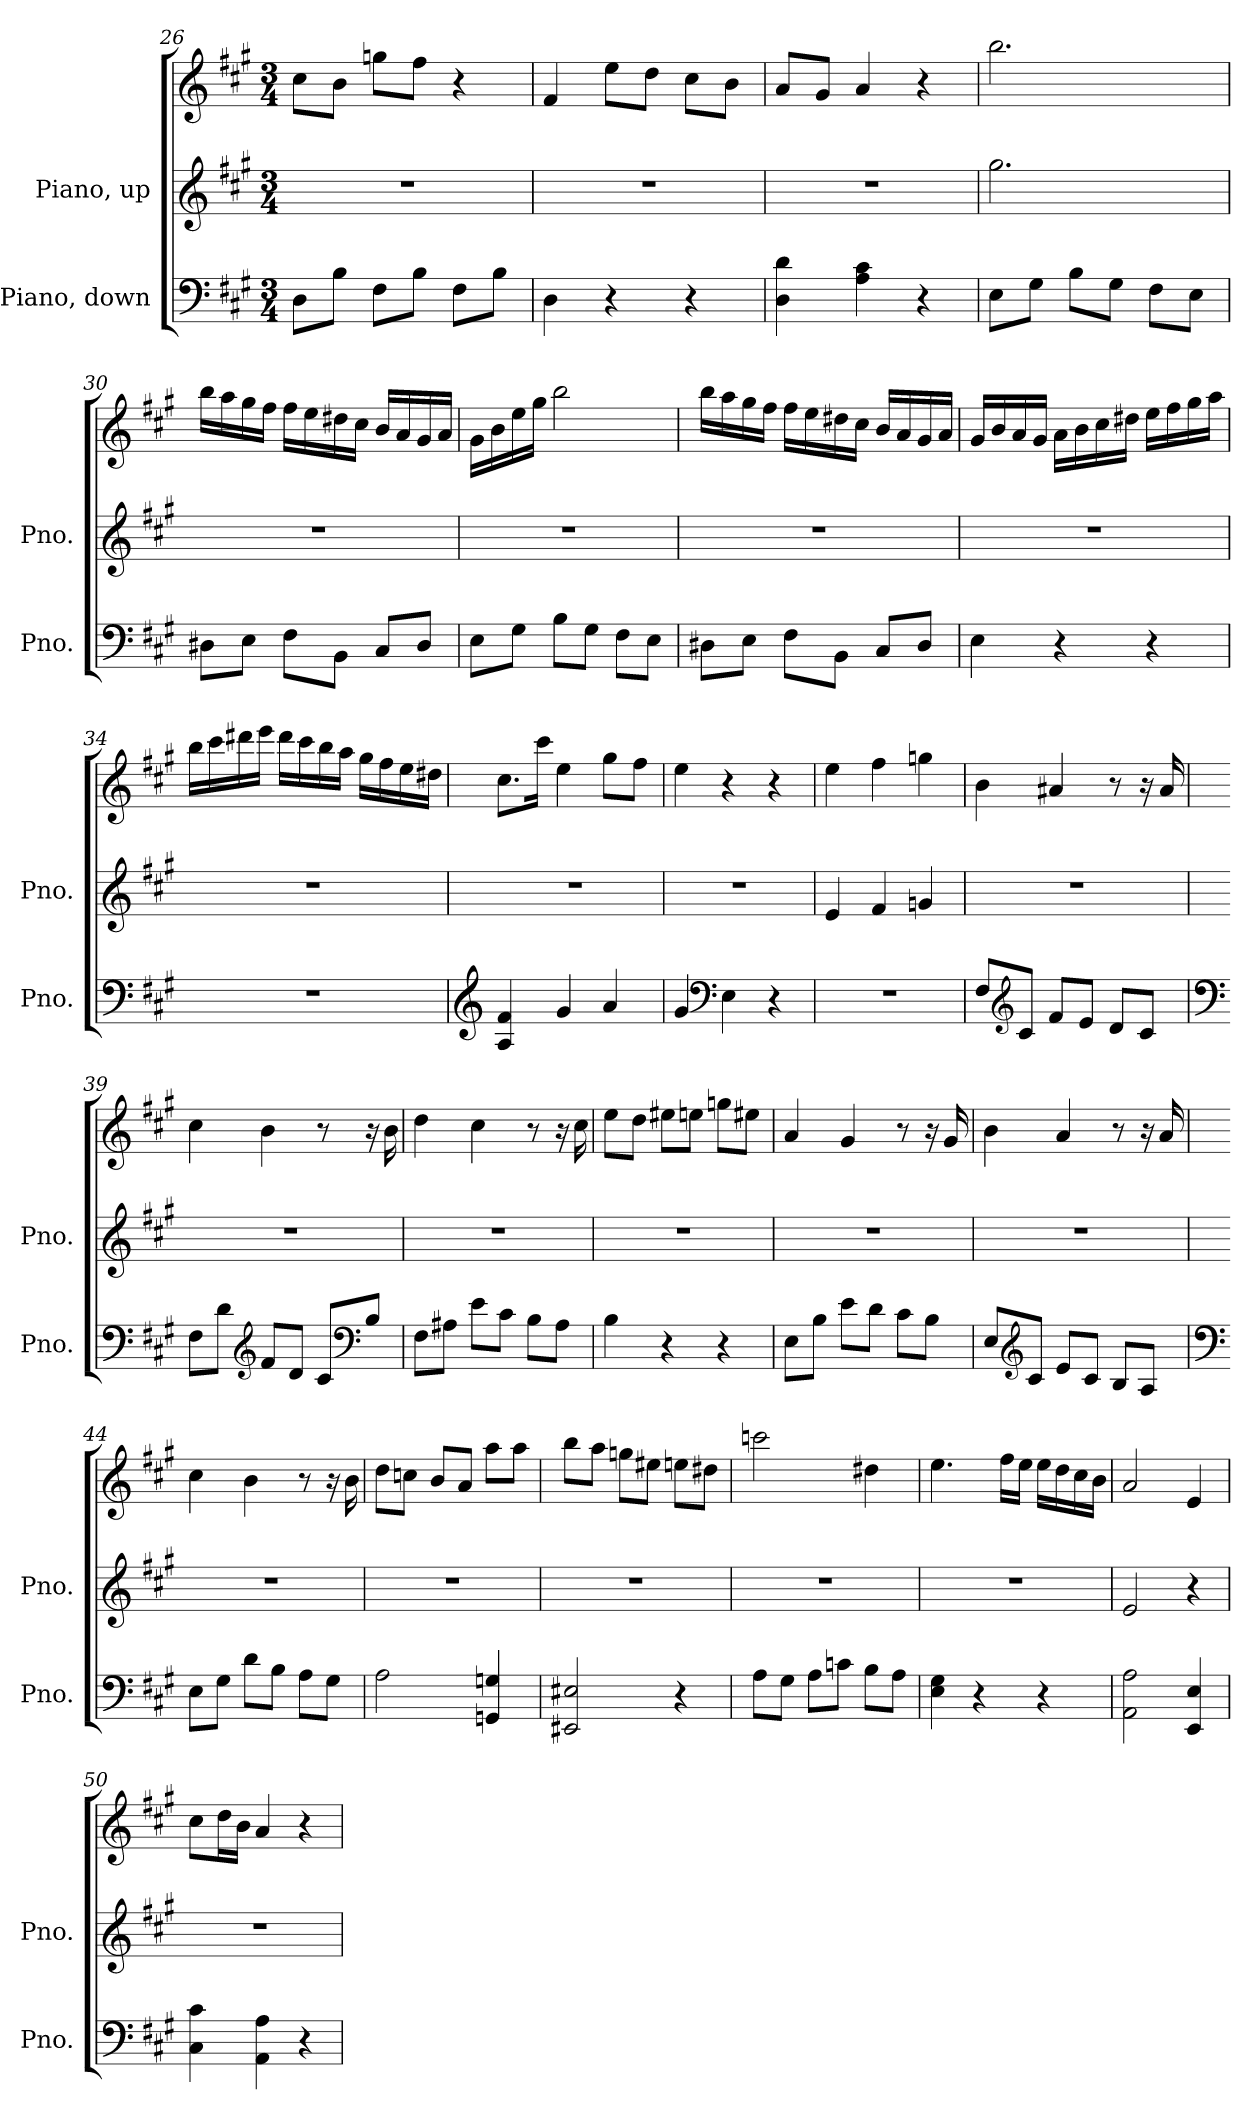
**kern	**kern	**kern
*part2	*part1	*part1
*staff3	*staff2	*staff1
*I"Piano, down	*I"Piano, up	*
*I'Pno.	*I'Pno.	*
!!LO:LB:g=z
*clefF4	*clefG2	*clefG2
*k[f#c#g#]	*k[f#c#g#]	*k[f#c#g#]
*M3/4	*M3/4	*M3/4
=26	=26	=26
8D\L	2.r	8cc#\L
8B\J	.	8b\J
8F#\L	.	8ggn\L
8B\J	.	8ff#\J
8F#\L	.	4r
8B\J	.	.
=27	=27	=27
4D\	2.r	4f#/
4r	.	8ee\L
.	.	8dd\J
4r	.	8cc#\L
.	.	8b\J
=28	=28	=28
4D\ 4d\	2.r	8a/L
.	.	8g#/J
4A\ 4c#\	.	4a/
4r	.	4r
=29	=29	=29
8E\L	2.gg#\	2.bb\
8G#\J	.	.
8B\L	.	.
8G#\J	.	.
8F#\L	.	.
8E\J	.	.
=30	=30	=30
8D#X\L	2.r	16bb\LL
.	.	16aa\
8E\J	.	16gg#\
.	.	16ff#\JJ
8F#\L	.	16ff#\LL
.	.	16ee\
8BB\J	.	16dd#X\
.	.	16cc#\JJ
8C#/L	.	16b/LL
.	.	16a/
8D#/J	.	16g#/
.	.	16a/JJ
!!LO:LB:g=z
=31	=31	=31
8E\L	2.r	16g#\LL
.	.	16b\
8G#\J	.	16ee\
.	.	16gg#\JJ
8B\L	.	2bb\
8G#\J	.	.
8F#\L	.	.
8E\J	.	.
=32	=32	=32
8D#X\L	2.r	16bb\LL
.	.	16aa\
8E\J	.	16gg#\
.	.	16ff#\JJ
8F#\L	.	16ff#\LL
.	.	16ee\
8BB\J	.	16dd#X\
.	.	16cc#\JJ
8C#/L	.	16b/LL
.	.	16a/
8D#/J	.	16g#/
.	.	16a/JJ
=33	=33	=33
4E\	2.r	16g#/LL
.	.	16b/
.	.	16a/
.	.	16g#/JJ
4r	.	16a\LL
.	.	16b\
.	.	16cc#\
.	.	16dd#X\JJ
4r	.	16ee\LL
.	.	16ff#\
.	.	16gg#\
.	.	16aa\JJ
!!LO:PB:g=z
=34	=34	=34
2.r	2.r	16bb\LL
.	.	16ccc#\
.	.	16ddd#X\
.	.	16eee\JJ
.	.	16ddd#\LL
.	.	16ccc#\
.	.	16bb\
.	.	16aa\JJ
.	.	16gg#\LL
.	.	16ff#\
.	.	16ee\
.	.	16dd#X\JJ
=35	=35	=35
*clefG2	*	*
4A/ 4f#/	2.r	8.cc#\L
.	.	16ccc#\Jk
4g#/	.	4ee\
4a/	.	8gg#\L
.	.	8ff#\J
=36	=36	=36
4g#/	2.r	4ee\
*clefF4	*	*
4E\	.	4r
4r	.	4r
=37	=37	=37
2.r	4e/	4ee\
.	4f#/	4ff#\
.	4gn/	4ggn\
!!LO:LB:g=z
=38	=38	=38
8F#/L	2.r	4b\
*clefG2	*	*
8c#/J	.	.
8f#/L	.	4a#X/
8e/J	.	.
8d/L	.	8r
8c#/J	.	16r
.	.	16a#/
=39	=39	=39
*clefF4	*	*
8F#\L	2.r	4cc#\
8d\J	.	.
*clefG2	*	*
8f#/L	.	4b\
8d/J	.	.
8c#/L	.	8r
*clefF4	*	*
8B/J	.	16r
.	.	16b\
=40	=40	=40
8F#\L	2.r	4dd\
8A#X\J	.	.
8e\L	.	4cc#\
8c#\J	.	.
8B\L	.	8r
8A#\J	.	16r
.	.	16cc#\
=41	=41	=41
4B\	2.r	8ee\L
.	.	8dd\J
4r	.	8ee#X\L
.	.	8een\J
4r	.	8ggn\L
.	.	8ee#X\J
!!LO:LB:g=z
=42	=42	=42
8E\L	2.r	4a/
8B\J	.	.
8e\L	.	4g#/
8d\J	.	.
8c#\L	.	8r
8B\J	.	16r
.	.	16g#/
=43	=43	=43
8E/L	2.r	4b\
*clefG2	*	*
8c#/J	.	.
8e/L	.	4a/
8c#/J	.	.
8B/L	.	8r
8A/J	.	16r
.	.	16a/
=44	=44	=44
*clefF4	*	*
8E\L	2.r	4cc#\
8G#\J	.	.
8d\L	.	4b\
8B\J	.	.
8A\L	.	8r
8G#\J	.	16r
.	.	16b\
=45	=45	=45
2A\	2.r	8dd\L
.	.	8ccn\J
.	.	8b/L
.	.	8a/J
4GGn/ 4Gn/	.	8aa\L
.	.	8aa\J
!!LO:LB:g=z
=46	=46	=46
2EE#X/ 2E#X/	2.r	8bb\L
.	.	8aa\J
.	.	8ggn\L
.	.	8ee#X\J
4r	.	8een\L
.	.	8dd#X\J
=47	=47	=47
8A\L	2.r	2cccn\
8G#\J	.	.
8A\L	.	.
8cn\J	.	.
8B\L	.	4dd#X\
8A\J	.	.
=48	=48	=48
4E\ 4G#\	2.r	4.ee\
4r	.	.
.	.	16ff#\LL
.	.	16ee\JJ
4r	.	16ee\LL
.	.	16dd\
.	.	16cc#\
.	.	16b\JJ
=49	=49	=49
2AA\ 2A\	2e/	2a/
4EE/ 4E/	4r	4e/
=50	=50	=50
4C#\ 4c#\	2.r	8cc#\L
.	.	16dd\L
.	.	16b\JJ
4AA\ 4A\	.	4a/
4r	.	4r
=	=	=
*-	*-	*-
